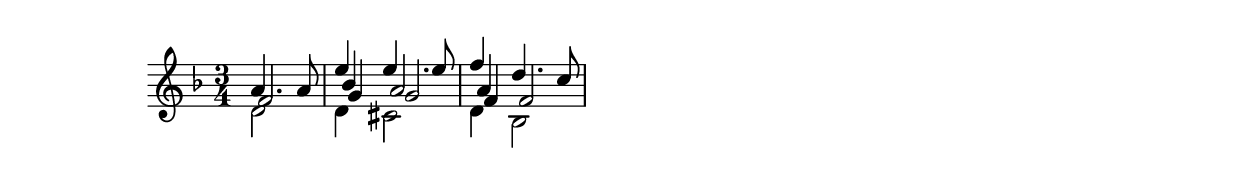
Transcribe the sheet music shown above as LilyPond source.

%% Do not edit this file; it is auto-generated from LSR http://lsr.dsi.unimi.it
%% This file is in the public domain.
\version "2.12.3"

\header {
  lsrtags = "simultaneous-notes"

 doctitlees = "Voces adicionales para evitar colisiones"
 texidoces = "
En ciertos casos de polifonía compleja, se necesitan voces adicionales
para evitar colisiones entre las notas.  Las voces adicionales se
añaden definiendo una variable que utiliza la función de Scheme
context-spec-music.

"

  texidoc = "
In some instances of complex polyphonic music, additional voices are
necessary to prevent collisions between notes.  If more than four
parallel voices are needed, additional voices can be added by defining
a variable using the Scheme function @code{context-spec-music}.

"
  doctitle = "Additional voices to avoid collisions"
} % begin verbatim

voiceFive = #(context-spec-music (make-voice-props-set 4) 'Voice)
\relative c'' {
  \time 3/4 \key d \minor \partial 2
  <<
    { \voiceOne
      a4. a8
      e'4 e4. e8
      f4 d4. c8
    } \\ {
      \voiceThree
      f,2
      bes4 a2
      a4 s2
    } \\ {
      \voiceFive
      s2
      g4 g2
      f4 f2
    } \\ {
      \voiceTwo
      d2
      d4 cis2
      d4 bes2
    }
  >>
}

